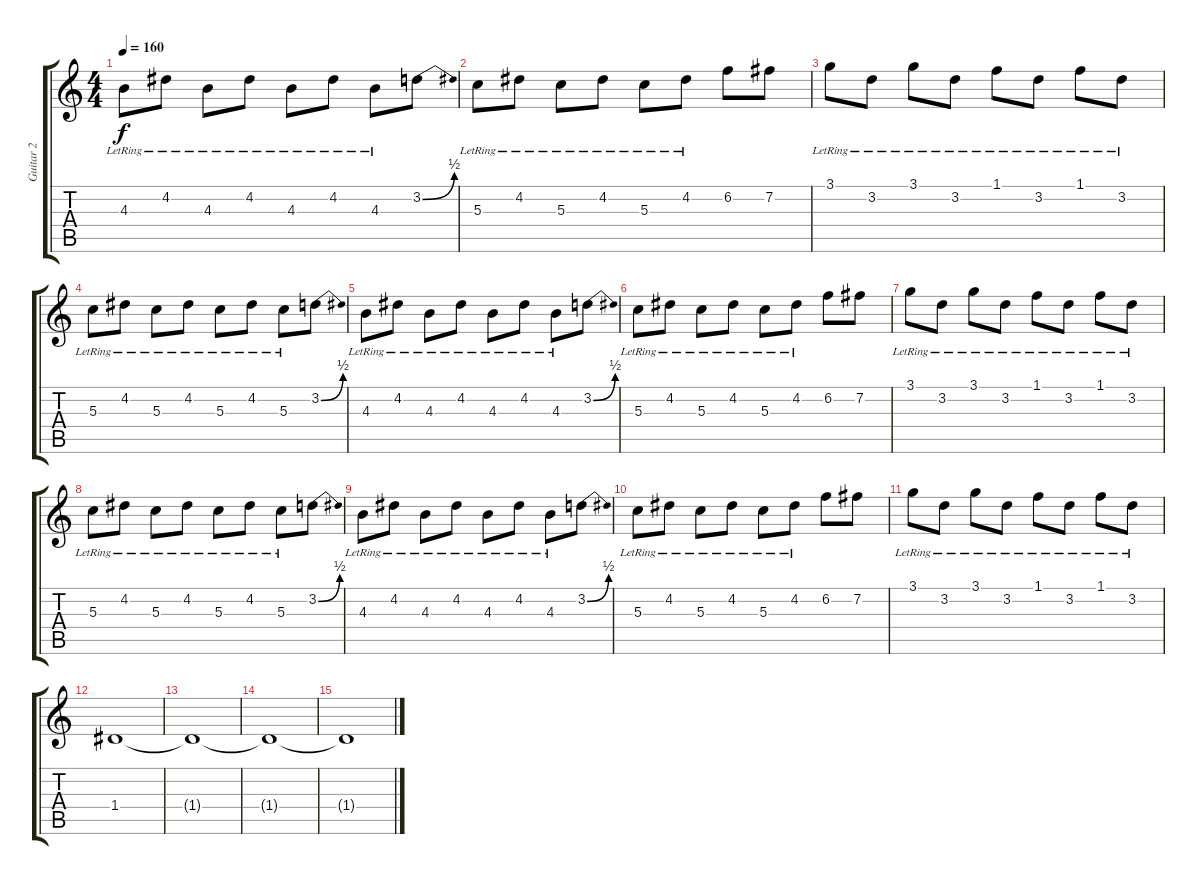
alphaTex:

\track ("Guitar 2" "Guitar 2") {instrument distortionguitar}
\staff {score tabs}
\tuning (E4 B3 G3 D3 A2 E2) {hide}
\ts (4 4)
\tempo 160
\clef g2
\ks c
4.3{lr}.8{dy f} 4.2{lr}.8 4.3{lr}.8 4.2{lr}.8 4.3{lr}.8 4.2{lr}.8 4.3{lr}.8 3.2{be (bend 0 0 60 2)}.8 |
5.3{lr}.8 4.2{lr}.8 5.3{lr}.8 4.2{lr}.8 5.3{lr}.8 4.2{lr}.8 6.2.8 7.2.8 |
3.1{lr}.8 3.2{lr}.8 3.1{lr}.8 3.2{lr}.8 1.1{lr}.8 3.2{lr}.8 1.1{lr}.8 3.2{lr}.8 |
5.3{lr}.8 4.2{lr}.8 5.3{lr}.8 4.2{lr}.8 5.3{lr}.8 4.2{lr}.8 5.3{lr}.8 3.2{be (bend 0 0 60 2)}.8 |
4.3{lr}.8 4.2{lr}.8 4.3{lr}.8 4.2{lr}.8 4.3{lr}.8 4.2{lr}.8 4.3{lr}.8 3.2{be (bend 0 0 60 2)}.8 |
5.3{lr}.8 4.2{lr}.8 5.3{lr}.8 4.2{lr}.8 5.3{lr}.8 4.2{lr}.8 6.2.8 7.2.8 |
3.1{lr}.8 3.2{lr}.8 3.1{lr}.8 3.2{lr}.8 1.1{lr}.8 3.2{lr}.8 1.1{lr}.8 3.2{lr}.8 |
5.3{lr}.8 4.2{lr}.8 5.3{lr}.8 4.2{lr}.8 5.3{lr}.8 4.2{lr}.8 5.3{lr}.8 3.2{be (bend 0 0 60 2)}.8 |
4.3{lr}.8 4.2{lr}.8 4.3{lr}.8 4.2{lr}.8 4.3{lr}.8 4.2{lr}.8 4.3{lr}.8 3.2{be (bend 0 0 60 2)}.8 |
5.3{lr}.8 4.2{lr}.8 5.3{lr}.8 4.2{lr}.8 5.3{lr}.8 4.2{lr}.8 6.2.8 7.2.8 |
3.1{lr}.8 3.2{lr}.8 3.1{lr}.8 3.2{lr}.8 1.1{lr}.8 3.2{lr}.8 1.1{lr}.8 3.2{lr}.8 |
1.4.1{volume 0} |
1.4{t}.1 |
1.4{t}.1 |
1.4{t}.1
